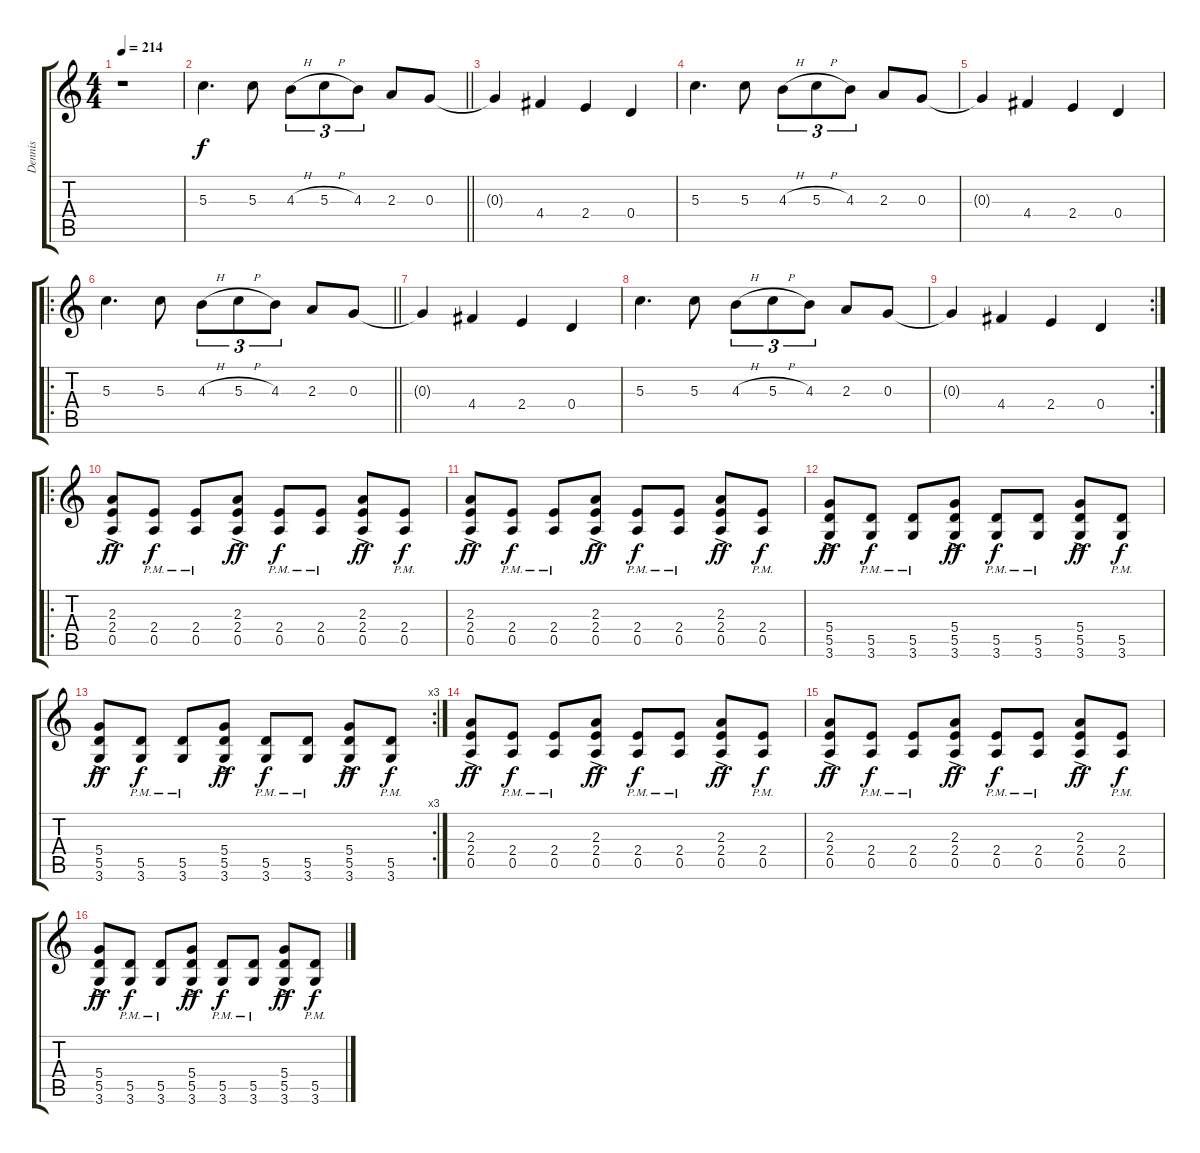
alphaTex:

\track ("Dennis" "Dennis") {instrument distortionguitar}
\staff {score tabs}
\tuning (E4 B3 G3 D3 A2 E2) {hide}
\ts (4 4)
\tempo 214
\clef g2
\ks c
r.1{dy f} |
\barLineRight lightlight
5.3.4{d} 5.3.8 4.3{h}.8{tu (3 2)} 5.3{h}.8{tu (3 2)} 4.3.8{tu (3 2)} 2.3.8 0.3.8 |
0.3{t}.4 4.4.4 2.4.4 0.4.4 |
5.3.4{d} 5.3.8 4.3{h}.8{tu (3 2)} 5.3{h}.8{tu (3 2)} 4.3.8{tu (3 2)} 2.3.8 0.3.8 |
0.3{t}.4 4.4.4 2.4.4 0.4.4 |
\ro
\barLineRight lightlight
5.3.4{d} 5.3.8 4.3{h}.8{tu (3 2)} 5.3{h}.8{tu (3 2)} 4.3.8{tu (3 2)} 2.3.8 0.3.8 |
0.3{t}.4 4.4.4 2.4.4 0.4.4 |
5.3.4{d} 5.3.8 4.3{h}.8{tu (3 2)} 5.3{h}.8{tu (3 2)} 4.3.8{tu (3 2)} 2.3.8 0.3.8 |
\rc 2
0.3{t}.4 4.4.4 2.4.4 0.4.4 |
\ro
(2.3 2.4 0.5{ac}).8{dy ff} (2.4{pm} 0.5{pm}).8{dy f} (2.4{pm} 0.5{pm}).8 (2.3 2.4 0.5{ac}).8{dy ff} (2.4{pm} 0.5{pm}).8{dy f} (2.4{pm} 0.5{pm}).8 (2.3 2.4 0.5{ac}).8{dy ff} (2.4 0.5{pm}).8{dy f} |
(2.3 2.4 0.5{ac}).8{dy ff} (2.4{pm} 0.5{pm}).8{dy f} (2.4{pm} 0.5{pm}).8 (2.3 2.4 0.5{ac}).8{dy ff} (2.4{pm} 0.5{pm}).8{dy f} (2.4{pm} 0.5{pm}).8 (2.3 2.4 0.5{ac}).8{dy ff} (2.4{pm} 0.5{pm}).8{dy f} |
(5.4 5.5 3.6{ac}).8{dy ff} (5.5{pm} 3.6{pm}).8{dy f} (5.5{pm} 3.6{pm}).8 (5.4 5.5{ac} 3.6).8{dy ff} (5.5{pm} 3.6{pm}).8{dy f} (5.5{pm} 3.6{pm}).8 (5.4 5.5 3.6{ac}).8{dy ff} (5.5{pm} 3.6{pm}).8{dy f} |
\rc 3
(5.4 5.5 3.6{ac}).8{dy ff} (5.5{pm} 3.6{pm}).8{dy f} (5.5{pm} 3.6{pm}).8 (5.4 5.5{ac} 3.6).8{dy ff} (5.5{pm} 3.6{pm}).8{dy f} (5.5{pm} 3.6{pm}).8 (5.4 5.5 3.6{ac}).8{dy ff} (5.5{pm} 3.6{pm}).8{dy f} |
(2.3 2.4 0.5{ac}).8{dy ff} (2.4{pm} 0.5{pm}).8{dy f} (2.4{pm} 0.5{pm}).8 (2.3 2.4 0.5{ac}).8{dy ff} (2.4{pm} 0.5{pm}).8{dy f} (2.4{pm} 0.5{pm}).8 (2.3 2.4 0.5{ac}).8{dy ff} (2.4{pm} 0.5{pm}).8{dy f} |
(2.3 2.4 0.5{ac}).8{dy ff} (2.4{pm} 0.5{pm}).8{dy f} (2.4{pm} 0.5{pm}).8 (2.3 2.4 0.5{ac}).8{dy ff} (2.4{pm} 0.5{pm}).8{dy f} (2.4{pm} 0.5{pm}).8 (2.3 2.4 0.5{ac}).8{dy ff} (2.4{pm} 0.5{pm}).8{dy f} |
(5.4 5.5 3.6{ac}).8{dy ff} (5.5{pm} 3.6{pm}).8{dy f} (5.5{pm} 3.6{pm}).8 (5.4 5.5{ac} 3.6).8{dy ff} (5.5{pm} 3.6{pm}).8{dy f} (5.5{pm} 3.6{pm}).8 (5.4 5.5 3.6{ac}).8{dy ff} (5.5{pm} 3.6{pm}).8{dy f}
